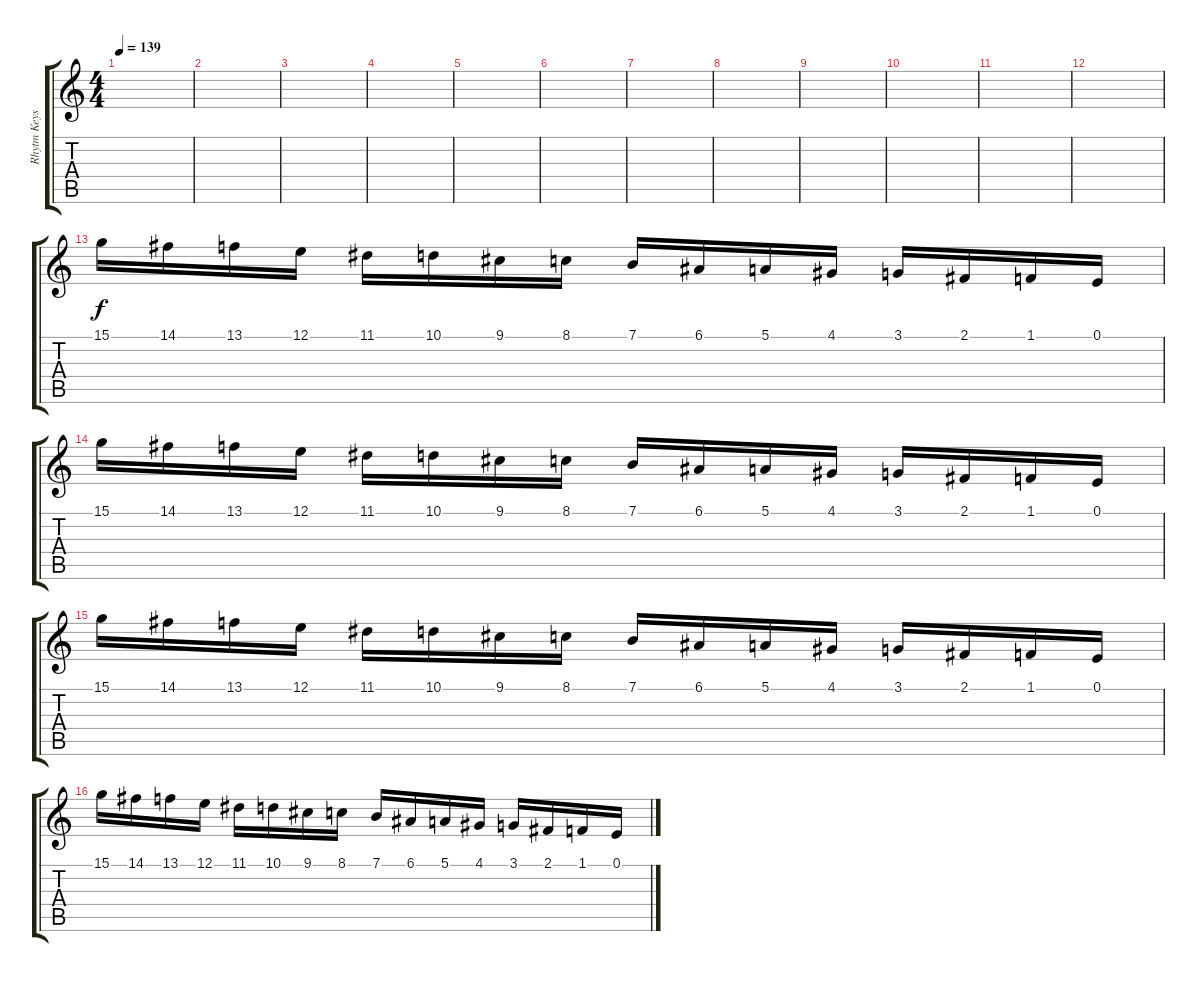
\track ("Rhytm Keys" "Rhytm Keys") {instrument vibraphone}
\staff {score tabs}
\tuning (E4 B3 G3 D3 A2 E2) {hide}
\ts (4 4)
\tempo 139
\clef g2
\ks c
|
|
|
|
|
|
|
|
|
|
|
|
15.1.16 14.1.16 13.1.16 12.1.16 11.1.16 10.1.16 9.1.16 8.1.16 7.1.16 6.1.16 5.1.16 4.1.16 3.1.16 2.1.16 1.1.16 0.1.16 |
15.1.16 14.1.16 13.1.16 12.1.16 11.1.16 10.1.16 9.1.16 8.1.16 7.1.16 6.1.16 5.1.16 4.1.16 3.1.16 2.1.16 1.1.16 0.1.16 |
15.1.16 14.1.16 13.1.16 12.1.16 11.1.16 10.1.16 9.1.16 8.1.16 7.1.16 6.1.16 5.1.16 4.1.16 3.1.16 2.1.16 1.1.16 0.1.16 |
15.1.16 14.1.16 13.1.16 12.1.16 11.1.16 10.1.16 9.1.16 8.1.16 7.1.16 6.1.16 5.1.16 4.1.16 3.1.16 2.1.16 1.1.16 0.1.16
